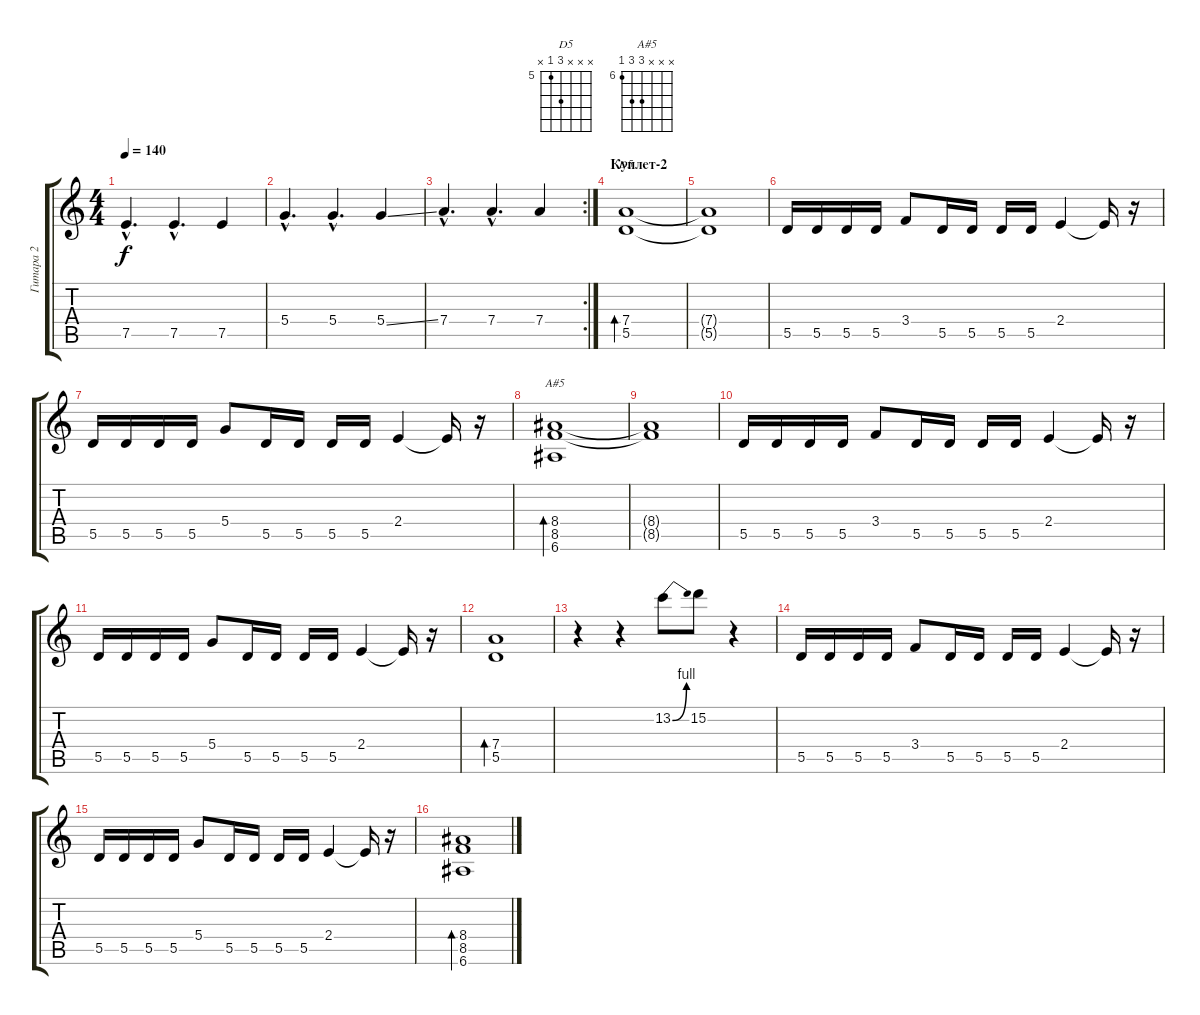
\track ("Гитара 2" "Гитара 2") {instrument distortionguitar}
\staff {score tabs}
\tuning (E4 B3 G3 D3 A2 E2) {hide}
\chord ("D5" x x x 7 5 x) {firstfret 5}
\chord ("A#5" x x x 8 8 6) {firstfret 6}
\ts (4 4)
\tempo 140
\clef g2
\ks c
7.5{hac}.4{d dy f} 7.5{hac}.4{d} 7.5.4 |
5.4{hac}.4{d} 5.4{hac}.4{d} 5.4{ss}.4 |
\rc 2
7.4{hac}.4{d} 7.4{hac}.4{d} 7.4.4 |
\section ("" "Куплет-2")
(7.4 5.5).1{bd 480 ch "D5"} |
(7.4{t} 5.5{t}).1 |
5.5.16 5.5.16 5.5.16 5.5.16 3.4.8 5.5.16 5.5.16 5.5.16 5.5.16 2.4.4 2.4{t}.16 r.16 |
5.5.16 5.5.16 5.5.16 5.5.16 5.4.8 5.5.16 5.5.16 5.5.16 5.5.16 2.4.4 2.4{t}.16 r.16 |
(8.4 8.5 6.6).1{bd 480 ch "A#5"} |
(8.4{t} 8.5{t}).1 |
5.5.16 5.5.16 5.5.16 5.5.16 3.4.8 5.5.16 5.5.16 5.5.16 5.5.16 2.4.4 2.4{t}.16 r.16 |
5.5.16 5.5.16 5.5.16 5.5.16 5.4.8 5.5.16 5.5.16 5.5.16 5.5.16 2.4.4 2.4{t}.16 r.16 |
(7.4 5.5).1{bd 480} |
r.4 r.4 13.2{be (bend 0 0 60 4)}.8 15.2.8 r.4 |
5.5.16 5.5.16 5.5.16 5.5.16 3.4.8 5.5.16 5.5.16 5.5.16 5.5.16 2.4.4 2.4{t}.16 r.16 |
5.5.16 5.5.16 5.5.16 5.5.16 5.4.8 5.5.16 5.5.16 5.5.16 5.5.16 2.4.4 2.4{t}.16 r.16 |
(8.4 8.5 6.6).1{bd 480}
